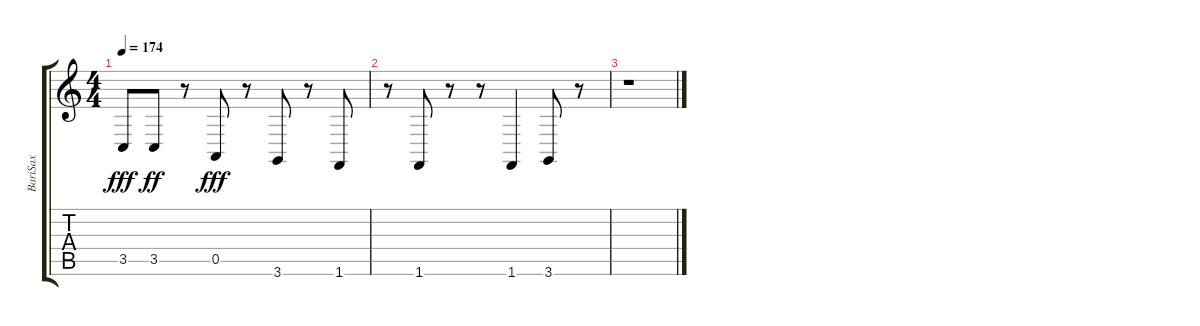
\track ("BariSax" "BariSax") {instrument baritonesax}
\staff {score tabs}
\tuning (E4 B3 G3 D3 A2 E2) {hide}
\ts (4 4)
\tempo 174
\clef g2
\ks c
3.5.8{dy fff} 3.5.8{dy ff} r.8 0.5.8{dy fff} r.8 3.6.8 r.8 1.6.8 |
r.8 1.6.8 r.8 r.8 1.6.4 3.6.8 r.8 |
r.1
